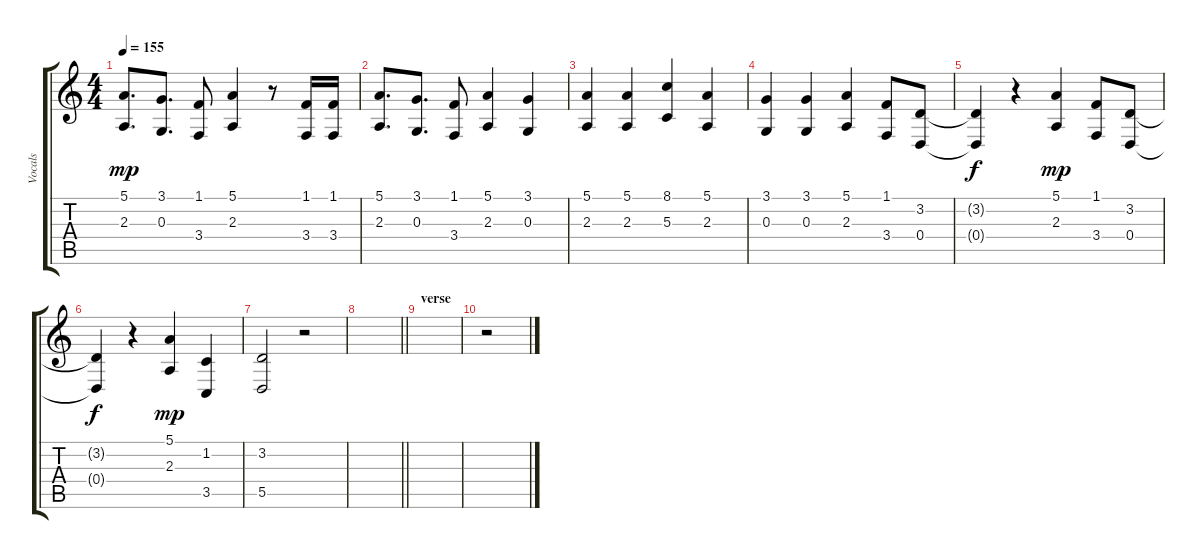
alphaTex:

\track ("Vocals" "Vocals") {instrument oboe}
\staff {score tabs}
\tuning (E4 B3 G3 D3 A2 D2) {hide}
\ts (4 4)
\tempo 155
\clef g2
\ks c
(5.1 2.3).8{d dy mp} (3.1 0.3).8{d} (1.1 3.4).8 (5.1 2.3).4 r.8 (1.1 3.4).16 (1.1 3.4).16 |
(5.1 2.3).8{d} (3.1 0.3).8{d} (1.1 3.4).8 (5.1 2.3).4 (3.1 0.3).4 |
(5.1 2.3).4 (5.1 2.3).4 (8.1 5.3).4 (5.1 2.3).4 |
(3.1 0.3).4 (3.1 0.3).4 (5.1 2.3).4 (1.1 3.4).8 (3.2 0.4).8 |
(3.2{t} 0.4{t}).4{dy f} r.4 (5.1 2.3).4{dy mp} (1.1 3.4).8 (3.2 0.4).8 |
(3.2{t} 0.4{t}).4{dy f} r.4 (5.1 2.3).4{dy mp} (1.2 3.5).4 |
(3.2 5.5).2 r.2 |
\barLineRight lightlight
|
\section ("" "verse")
|
r.2
